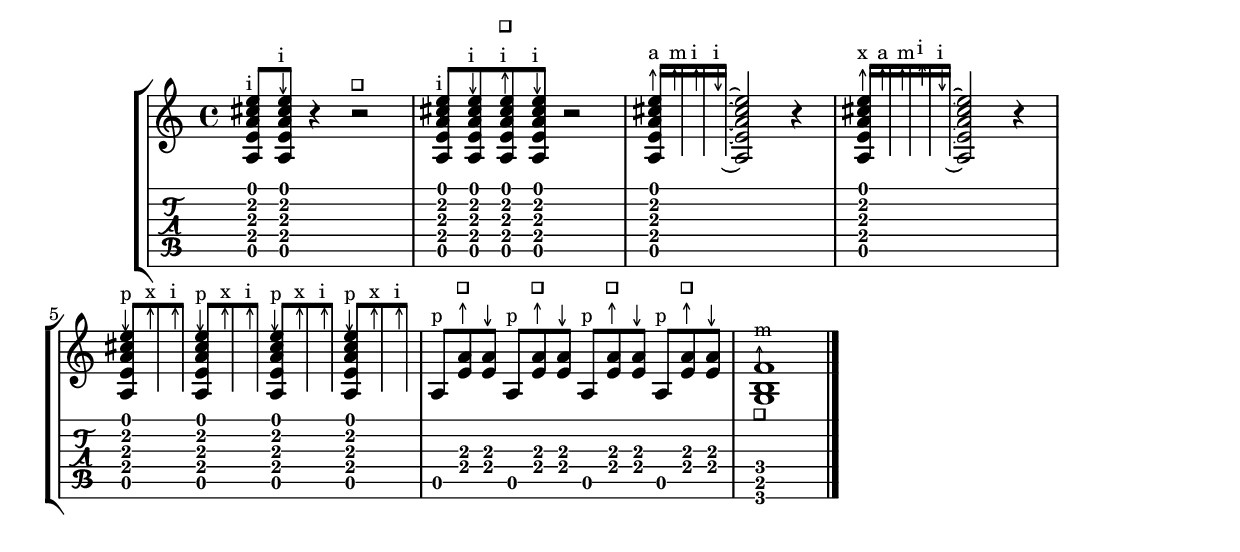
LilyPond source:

%% DO NOT EDIT this file manually; it is automatically
%% generated from LSR http://lsr.di.unimi.it
%% Make any changes in LSR itself, or in Documentation/snippets/new/ ,
%% and then run scripts/auxiliar/makelsr.py
%%
%% This file is in the public domain.
\version "2.18.0"

\header {
  lsrtags = "fretted-strings, specific-notation, stylesheet, version-specific"

  texidoc = "
For flamenco guitar, special notation is used:


* a golpe symbol to indicate a slap on the guitar body with the nail of
the ring finger * an arrow to indicate (the direction of) strokes *
different letters for fingering (@qq{p}: thumb, @qq{i}: index finger,
@qq{m}: middle finger, @qq{a}: ring finger and @qq{x}: little finger) *
3- and 4-finger rasgueados; stroke upwards with all fingers, ending
with an up- and down using the index finger * abanicos: strokes (in
tuples) with thumb (down), little and index finger (both up). There's
also an abanico 2 where middle and ring finger are used instead of the
little finger. * alza pua: fast playing with the thumb


Most figures use arrows in combination with fingering; with abanicos
and rasgueados, noteheads are printed only for the first chord.

This snippet contains some header-like code that can be copied as
@samp{flamenco.ly} and included in source files.

"
  doctitle = "Flamenco notation"
} % begin verbatim


%%%%%%%%%%%%%%%%%%%%%%%%%%%%%%%%%%%%%%%%%%%
%%%%%%%  Cut here ----- Start 'flamenco.ly'

% Text indicators
abanico = \markup { \italic Abanico }
rasgueaso = \markup { \italic Ras. }
alzapua = \markup { \italic Alzapua }

% Finger stroke symbols
strokeUp = \markup { \postscript #"
  0.1     setlinewidth
  0.5 0   moveto
  0.5 2   lineto
  0.2 1.4 lineto
  0.5 2   moveto
  0.8 1.4 lineto
  stroke
"}

strokeDown = \markup { \postscript #"
  0.1     setlinewidth
  0.5 2   moveto
  0.5 0   lineto
  0.2 0.6 lineto
  0.5 0   moveto
  0.8 0.6 lineto
  stroke
"}

% Golpe symbol
golpe = \markup { \postscript #"
  0.2 setlinewidth
  0 0 moveto
  1 0 lineto
  1 1 lineto
  stroke
  "\postscript #"
  0.1       setlinewidth
  -0.6 -0.1  moveto
  -0.6  1.0 lineto
  0.5  1.0 lineto
  stroke
"}

strokeUpGolpe = \markup { \column { \golpe \line { \strokeUp } } }
iUpGolpe = \markup { \column { \golpe \line { \small i } \line { \strokeUp } } }

% Strokes for all fingers
pUp   = \markup { \column { \small p \line { \strokeUp } } }
pDown = \markup { \column { \small p \line { \strokeDown } } }
iUp   = \markup { \column { \small i \line { \strokeUp } } }
iDown = \markup { \column { \small i \line { \strokeDown } } }
mUp   = \markup { \column { \small m \line { \strokeUp } } }
mDown = \markup { \column { \small m \line { \strokeDown } } }
aUp   = \markup { \column { \small a \line { \strokeUp } } }
aDown = \markup { \column { \small a \line { \strokeDown } } }
xUp   = \markup { \column { \small x \line { \strokeUp } } }
xDown = \markup { \column { \small x \line { \strokeDown } } }


% Just handy :)
tupletOff = {
  \once \omit TupletNumber
  \once \omit TupletBracket
}

tupletsOff = {
  \omit TupletNumber
  \override TupletBracket.bracket-visibility = #'if-no-beam
}

tupletsOn = {
  \override TupletBracket.bracket-visibility = #'default
  \undo \omit TupletNumber
}

headsOff = {
  \hide TabNoteHead
  \hide NoteHead
  \override NoteHead.no-ledgers = ##t
}

headsOn = {
  \override TabNoteHead.transparent = ##f
  \override NoteHead.transparent = ##f
  \override NoteHead.no-ledgers = ##f
}

%%%%%%%  Cut here ----- End 'flamenco.ly'
%%%%%%%%%%%%%%%%%%%%%%%%%%%%%%%%%%%%%%%%%

part = \relative c' {
  <a, e' a cis e>8^\iUp
  <a e' a cis e>8^\iDown
  r4
  r2^\golpe

  <a e' a cis e>8^\iUp
  <a e' a cis e>8^\iDown
  <a e' a cis e>8^\iUpGolpe
  <a e' a cis e>8^\iDown
  r2

  <a e' a cis e>16^\aUp
  \headsOff
  <a e' a cis e>^\mUp
  <a e' a cis e>^\iUp
  <a e' a cis e>^\iDown~
  \headsOn
  <a e' a cis e>2
  r4

  \tupletOff
  \tuplet 5/4 {
    <a e' a cis e>16^\xUp
    \headsOff
    <a e' a cis e>^\aUp
    <a e' a cis e>^\mUp
    <a e' a cis e>^\iUp
    <a e' a cis e>^\iDown~
    \headsOn
  }
  <a e' a cis e>2
  r4

  \tupletsOff
  \tuplet 3/2 {
    <a e' a cis e>8^\pDown
    \headsOff
    <a e' a cis e>^\xUp
    <a e' a cis e>^\iUp
    \headsOn
  }

  \tuplet 3/2 {
    <a e' a cis e>8^\pDown
    \headsOff
    <a e' a cis e>^\xUp
    <a e' a cis e>^\iUp
    \headsOn
  }

  \tuplet 3/2 {
    <a e' a cis e>8^\pDown
    \headsOff
    <a e' a cis e>^\xUp
    <a e' a cis e>^\iUp
    \headsOn
  }
  \tuplet 3/2 {
    <a e' a cis e>8^\pDown
    \headsOff
    <a e' a cis e>^\xUp
    <a e' a cis e>^\iUp
    \headsOn
  }

  \tupletsOff
  \override Beam.positions = #'(2 . 2)
  \tuplet 3/2 {
    a8^\markup{ \small p }
    <e' a>^\strokeUpGolpe
    <e a>^\strokeDown
  }
  \tuplet 3/2 {
    a,8^\markup{ \small p }
    <e' a>^\strokeUpGolpe
    <e a>^\strokeDown
  }
  \tuplet 3/2 {
    a,8^\markup{ \small p }
    <e' a>^\strokeUpGolpe
    <e a>^\strokeDown
  }
  \tuplet 3/2 {
    a,8^\markup{ \small p }
    <e' a>^\strokeUpGolpe
    <e a>^\strokeDown
  }
  \tupletsOn

  \once \override TextScript.extra-offset = #'(0 . -1)
  <g, b f'>1_\golpe^\mUp
  \bar "|."
}

\score {
  \new StaffGroup <<
    \context Staff = "part" <<
      \clef G
      \transpose c c'
      {
        \part
      }
    >>
    \context TabStaff {
      \part
    }
  >>
  \layout {
    ragged-right = ##t
  }
}
